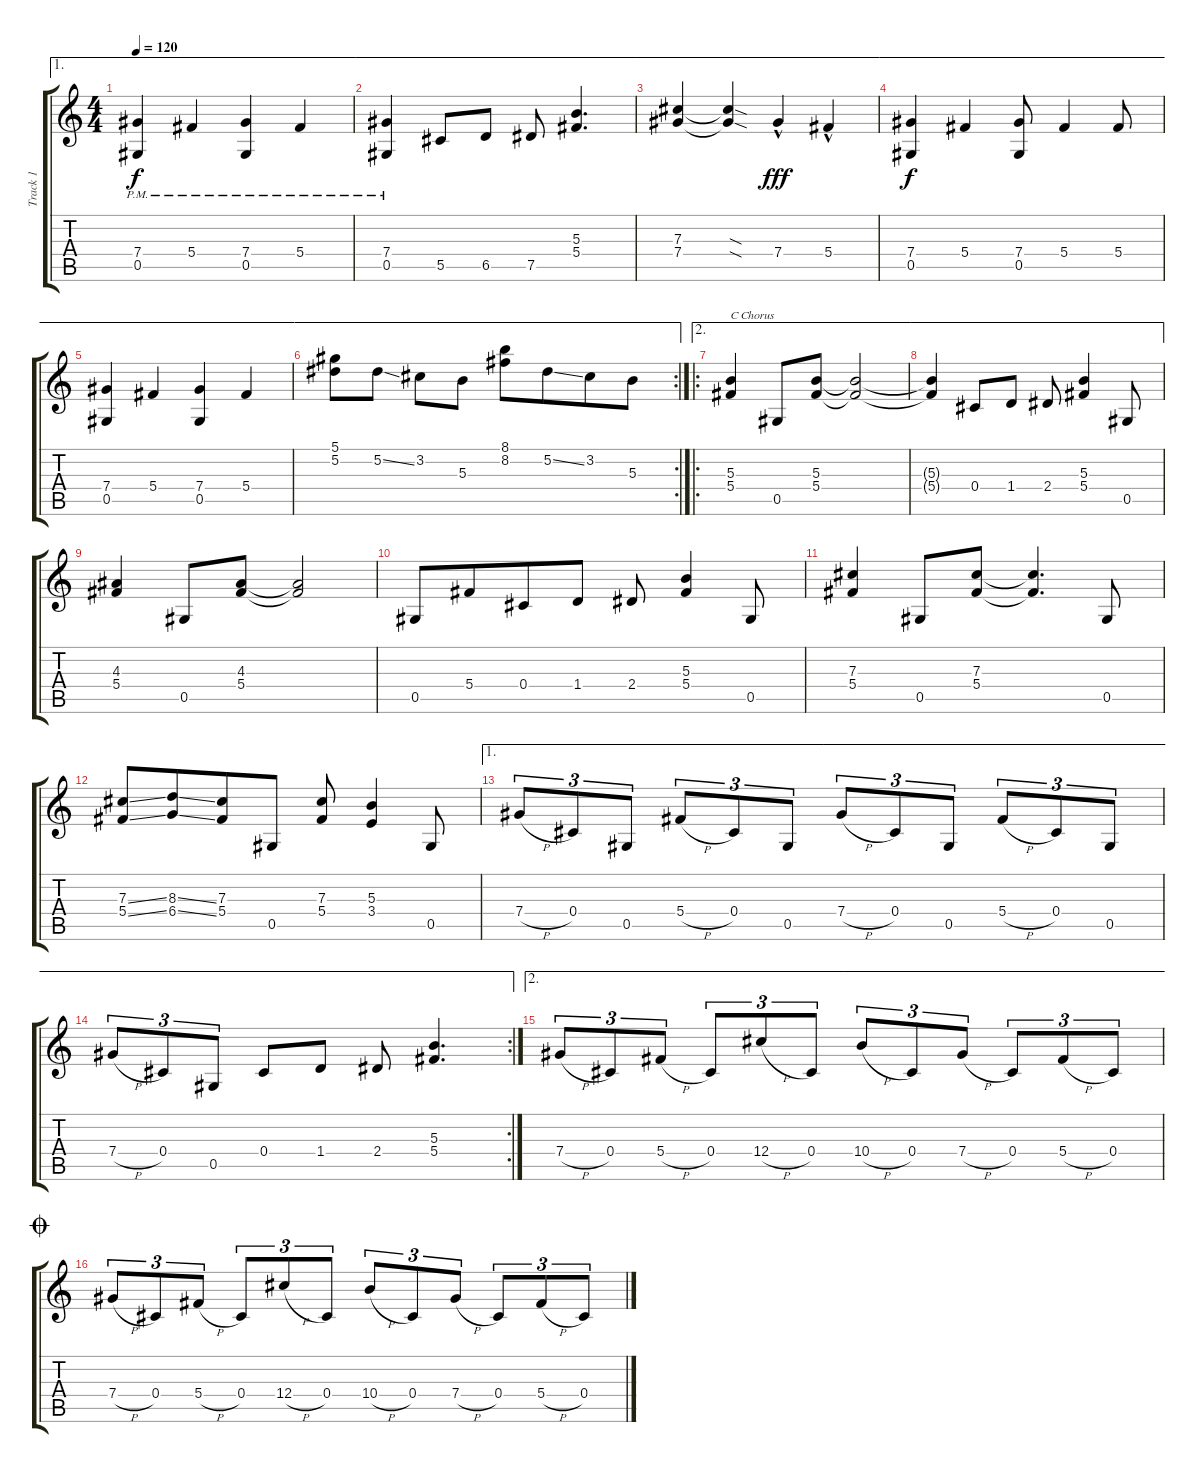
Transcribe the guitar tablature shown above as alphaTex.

\track ("Track 1" "Track 1") {instrument overdrivenguitar}
\staff {score tabs}
\tuning (Eb4 Bb3 Gb3 Db3 Ab2 Eb2) {hide}
\ae 1
\ts (4 4)
\tempo 120
\clef g2
\ks c
(7.4{pm} 0.5{pm}).4{dy f} 5.4{pm}.4 (7.4{pm} 0.5{pm}).4 5.4{pm}.4 |
\ae 1
(7.4{pm} 0.5{pm}).4 5.5.8 6.5.8 7.5.8 (5.3 5.4).4{d} |
\ae 1
(7.3 7.4).4 (7.3{sod t} 7.4{sod t}).4 7.4{hac}.4{dy fff} 5.4{hac}.4 |
\ae 1
(7.4 0.5).4{dy f} 5.4.4 (7.4 0.5).8 5.4.4 5.4.8 |
\ae 1
(7.4 0.5).4 5.4.4 (7.4 0.5).4 5.4.4 |
\ae 1
\rc 2
(5.1 5.2).8 5.2{ss}.8 3.2.8 5.3.8 (8.1 8.2).8 5.2{ss}.8{beam merge} 3.2.8 5.3.8 |
\ae 2
\ro
(5.3 5.4).4{txt "C Chorus" beam Up} 0.5.8 (5.3 5.4).8 (5.3{t} 5.4{t}).2{beam Up} |
\ae 2
(5.3{t} 5.4{t}).4{beam Up} 0.4.8 1.4.8 2.4.8 (5.3 5.4).4{beam Up} 0.5.8 |
(4.3 5.4).4 0.5.8 (4.3 5.4).8 (4.3{t} 5.4{t}).2 |
0.5.8 5.4.8{beam merge} 0.4.8 1.4.8 2.4.8 (5.3 5.4).4{beam Up} 0.5.8 |
(7.3 5.4).4{beam Up} 0.5.8 (7.3 5.4).8 (7.3{t} 5.4{t}).4{d beam Up} 0.5.8 |
(7.3{ss} 5.4{ss}).8 (8.3{ss} 6.4{ss}).8{beam merge} (7.3 5.4).8 0.5.8 (7.3 5.4).8{beam Up} (5.3 3.4).4 0.5.8 |
\ae 1
7.4{h}.8{tu (3 2)} 0.4.8{tu (3 2)} 0.5.8{tu (3 2)} 5.4{h}.8{tu (3 2)} 0.4.8{tu (3 2)} 0.5.8{tu (3 2)} 7.4{h}.8{tu (3 2)} 0.4.8{tu (3 2)} 0.5.8{tu (3 2)} 5.4{h}.8{tu (3 2)} 0.4.8{tu (3 2)} 0.5.8{tu (3 2)} |
\ae 1
\rc 2
7.4{h}.8{tu (3 2)} 0.4.8{tu (3 2)} 0.5.8{tu (3 2)} 0.4.8 1.4.8 2.4.8 (5.3 5.4).4{d beam Up} |
\ae 2
7.4{h}.8{tu (3 2)} 0.4.8{tu (3 2)} 5.4{h}.8{tu (3 2)} 0.4.8{tu (3 2)} 12.4{h}.8{tu (3 2)} 0.4.8{tu (3 2)} 10.4{h}.8{tu (3 2)} 0.4.8{tu (3 2)} 7.4{h}.8{tu (3 2)} 0.4.8{tu (3 2)} 5.4{h}.8{tu (3 2)} 0.4.8{tu (3 2)} |
\jump coda
7.4{h}.8{tu (3 2)} 0.4.8{tu (3 2)} 5.4{h}.8{tu (3 2)} 0.4.8{tu (3 2)} 12.4{h}.8{tu (3 2)} 0.4.8{tu (3 2)} 10.4{h}.8{tu (3 2)} 0.4.8{tu (3 2)} 7.4{h}.8{tu (3 2)} 0.4.8{tu (3 2)} 5.4{h}.8{tu (3 2)} 0.4.8{tu (3 2)}
